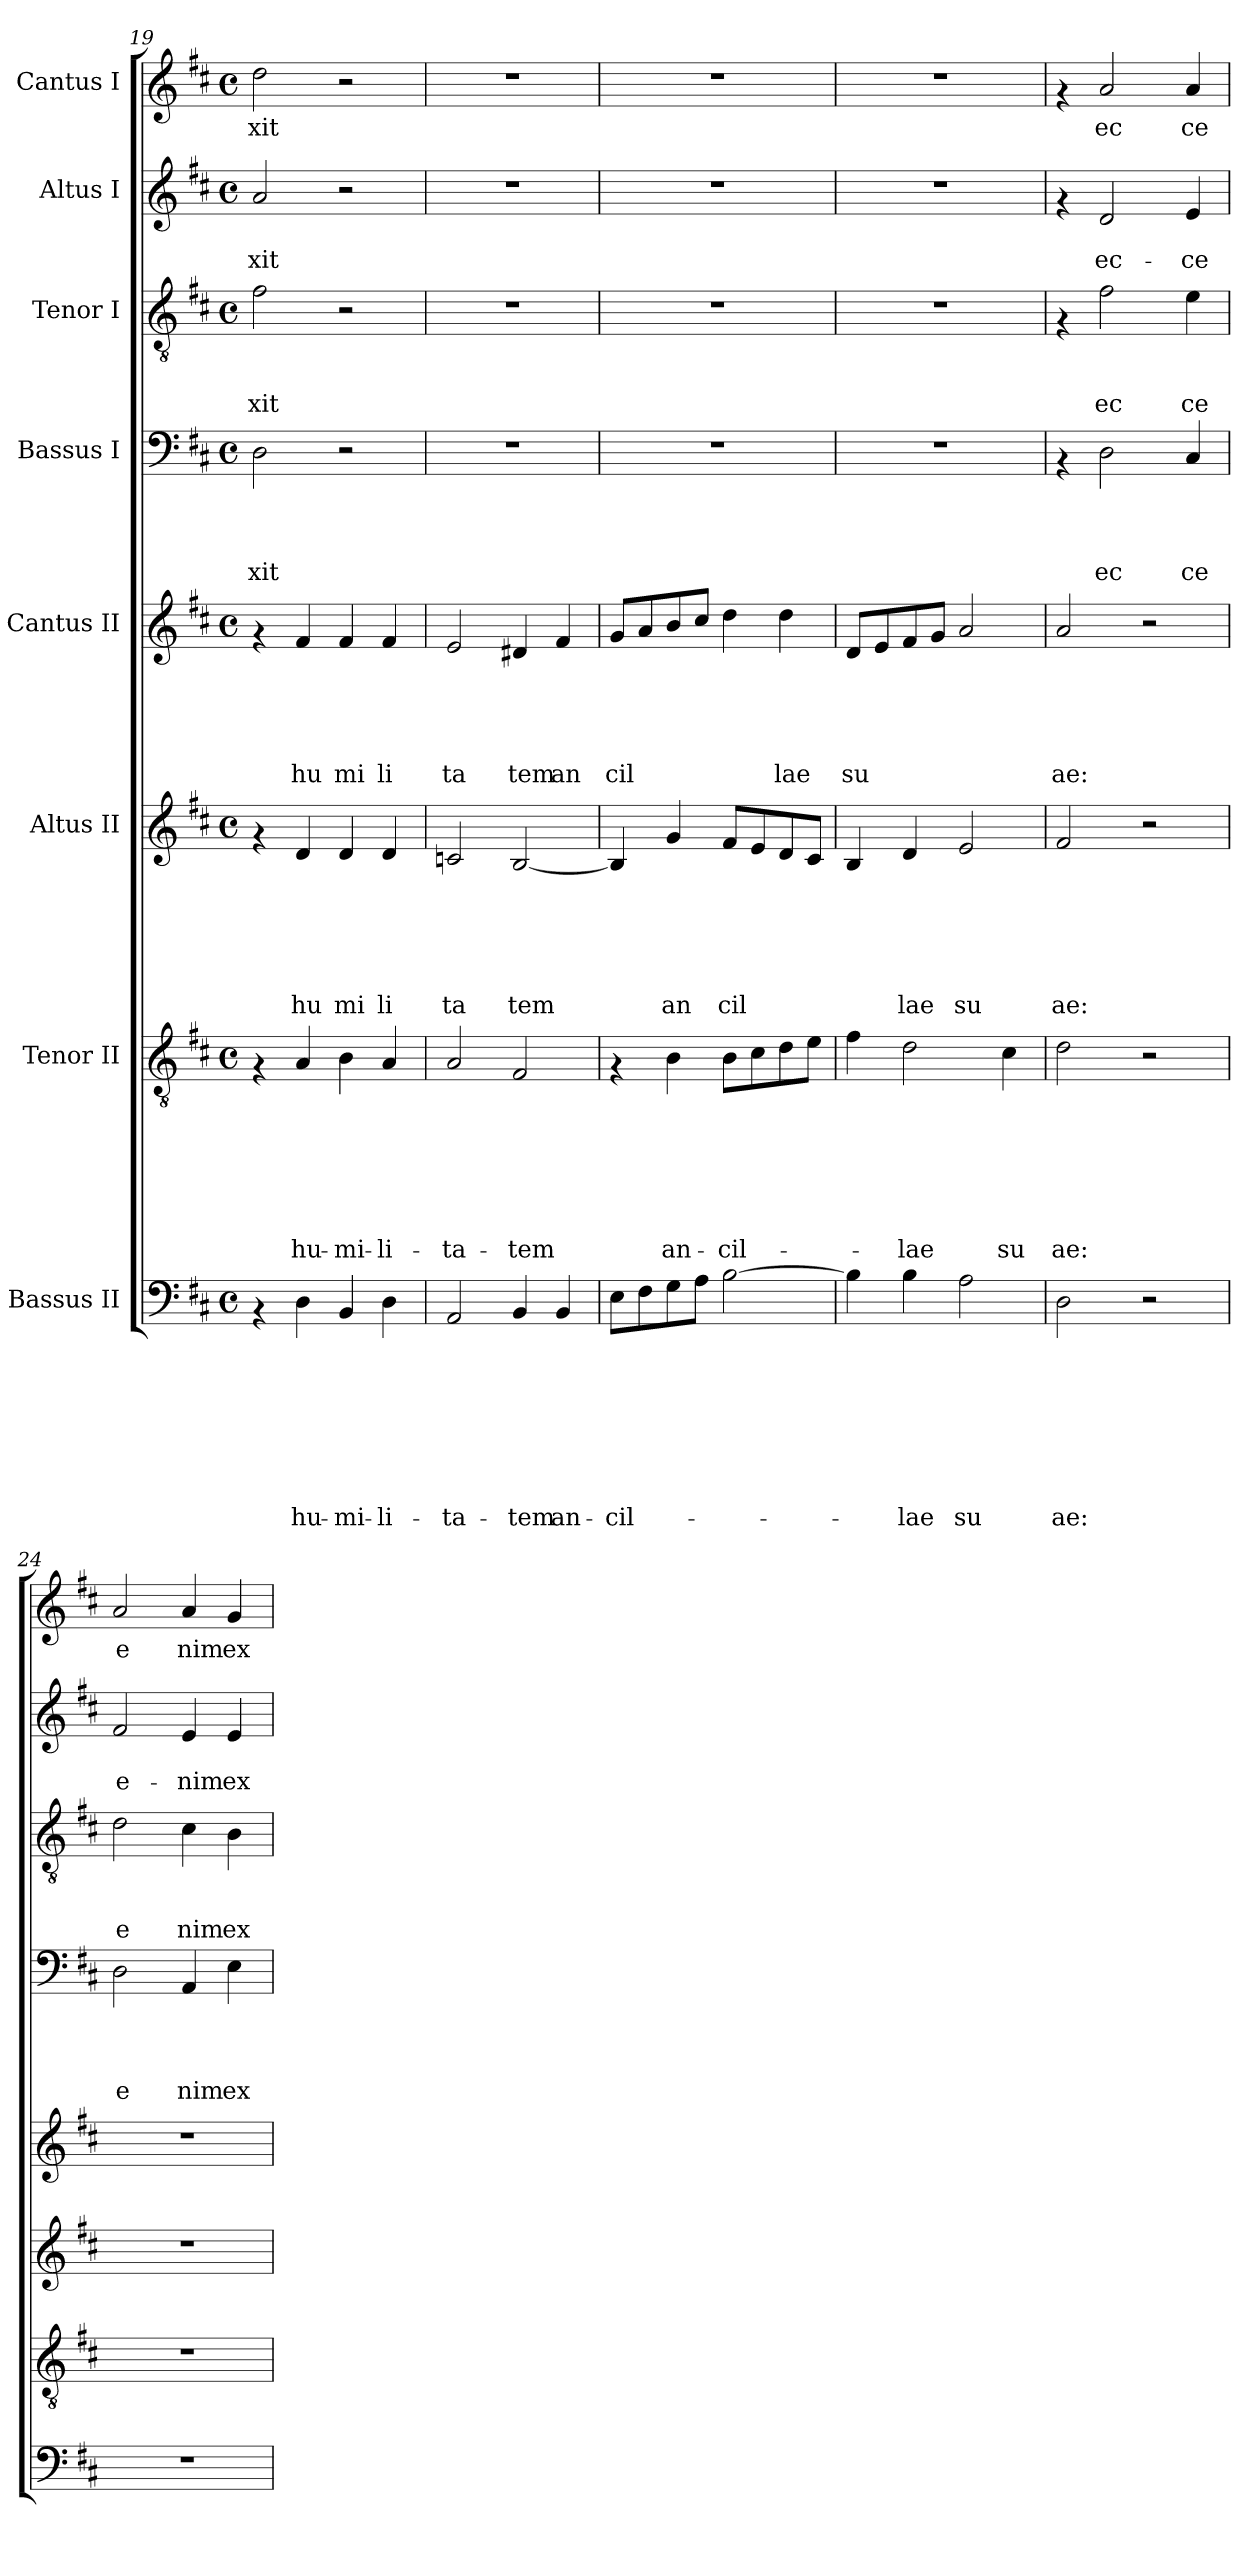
**kern	**text	**text	**text	**text	**text	**text	**text	**text	**kern	**text	**text	**text	**text	**text	**text	**text	**kern	**text	**text	**text	**text	**text	**text	**kern	**text	**text	**text	**text	**text	**kern	**text	**text	**text	**text	**kern	**text	**text	**text	**kern	**text	**text	**kern	**text
*part8	*part8	*part8	*part8	*part8	*part8	*part8	*part8	*part8	*part7	*part7	*part7	*part7	*part7	*part7	*part7	*part7	*part6	*part6	*part6	*part6	*part6	*part6	*part6	*part5	*part5	*part5	*part5	*part5	*part5	*part4	*part4	*part4	*part4	*part4	*part3	*part3	*part3	*part3	*part2	*part2	*part2	*part1	*part1
*staff8	*staff8	*staff8	*staff8	*staff8	*staff8	*staff8	*staff8	*staff8	*staff7	*staff7	*staff7	*staff7	*staff7	*staff7	*staff7	*staff7	*staff6	*staff6	*staff6	*staff6	*staff6	*staff6	*staff6	*staff5	*staff5	*staff5	*staff5	*staff5	*staff5	*staff4	*staff4	*staff4	*staff4	*staff4	*staff3	*staff3	*staff3	*staff3	*staff2	*staff2	*staff2	*staff1	*staff1
*I"Bassus II	*	*	*	*	*	*	*	*	*I"Tenor II	*	*	*	*	*	*	*	*I"Altus II	*	*	*	*	*	*	*I"Cantus II	*	*	*	*	*	*I"Bassus I	*	*	*	*	*I"Tenor I	*	*	*	*I"Altus I	*	*	*I"Cantus I	*
*clefF4	*	*	*	*	*	*	*	*	*clefGv2	*	*	*	*	*	*	*	*clefG2	*	*	*	*	*	*	*clefG2	*	*	*	*	*	*clefF4	*	*	*	*	*clefGv2	*	*	*	*clefG2	*	*	*clefG2	*
*k[f#c#]	*	*	*	*	*	*	*	*	*k[f#c#]	*	*	*	*	*	*	*	*k[f#c#]	*	*	*	*	*	*	*k[f#c#]	*	*	*	*	*	*k[f#c#]	*	*	*	*	*k[f#c#]	*	*	*	*k[f#c#]	*	*	*k[f#c#]	*
*D:	*	*	*	*	*	*	*	*	*D:	*	*	*	*	*	*	*	*D:	*	*	*	*	*	*	*D:	*	*	*	*	*	*D:	*	*	*	*	*D:	*	*	*	*D:	*	*	*D:	*
*M4/4	*	*	*	*	*	*	*	*	*M4/4	*	*	*	*	*	*	*	*M4/4	*	*	*	*	*	*	*M4/4	*	*	*	*	*	*M4/4	*	*	*	*	*M4/4	*	*	*	*M4/4	*	*	*M4/4	*
*met(c)	*	*	*	*	*	*	*	*	*met(c)	*	*	*	*	*	*	*	*met(c)	*	*	*	*	*	*	*met(c)	*	*	*	*	*	*met(c)	*	*	*	*	*met(c)	*	*	*	*met(c)	*	*	*met(c)	*
=19	=19	=19	=19	=19	=19	=19	=19	=19	=19	=19	=19	=19	=19	=19	=19	=19	=19	=19	=19	=19	=19	=19	=19	=19	=19	=19	=19	=19	=19	=19	=19	=19	=19	=19	=19	=19	=19	=19	=19	=19	=19	=19	=19
!	!	!	!	!	!	!	!	!	!	!	!	!	!	!	!	!	!	!	!	!	!	!	!	!	!	!	!	!	!	!	!	!	!	!LO:LY:b	!	!	!	!LO:LY:b	!	!	!LO:LY:b	!	!LO:LY:b
4rAA	.	.	.	.	.	.	.	.	4rF	.	.	.	.	.	.	.	4rf	.	.	.	.	.	.	4rf	.	.	.	.	.	2D\	.	.	.	xit	2f#\	.	.	xit	2a/	.	xit	2dd\	xit
!	!	!	!	!	!	!	!	!LO:LY:b	!	!	!	!	!	!	!	!LO:LY:b	!	!	!	!	!	!	!LO:LY:b	!	!	!	!	!	!LO:LY:b	!	!	!	!	!	!	!	!	!	!	!	!	!	!
4D\	.	.	.	.	.	.	.	hu-	4A/	.	.	.	.	.	.	hu-	4d/	.	.	.	.	.	hu	4f#/	.	.	.	.	hu	.	.	.	.	.	.	.	.	.	.	.	.	.	.
!	!	!	!	!	!	!	!	!LO:LY:b	!	!	!	!	!	!	!	!LO:LY:b	!	!	!	!	!	!	!LO:LY:b	!	!	!	!	!	!LO:LY:b	!	!	!	!	!	!	!	!	!	!	!	!	!	!
4BB/	.	.	.	.	.	.	.	-mi-	4B\	.	.	.	.	.	.	-mi-	4d/	.	.	.	.	.	mi	4f#/	.	.	.	.	mi	2r	.	.	.	.	2r	.	.	.	2r	.	.	2r	.
!	!	!	!	!	!	!	!	!LO:LY:b	!	!	!	!	!	!	!	!LO:LY:b	!	!	!	!	!	!	!LO:LY:b	!	!	!	!	!	!LO:LY:b	!	!	!	!	!	!	!	!	!	!	!	!	!	!
4D\	.	.	.	.	.	.	.	-li-	4A/	.	.	.	.	.	.	-li-	4d/	.	.	.	.	.	li	4f#/	.	.	.	.	li	.	.	.	.	.	.	.	.	.	.	.	.	.	.
=20	=20	=20	=20	=20	=20	=20	=20	=20	=20	=20	=20	=20	=20	=20	=20	=20	=20	=20	=20	=20	=20	=20	=20	=20	=20	=20	=20	=20	=20	=20	=20	=20	=20	=20	=20	=20	=20	=20	=20	=20	=20	=20	=20
!	!	!	!	!	!	!	!	!LO:LY:b	!	!	!	!	!	!	!	!LO:LY:b	!	!	!	!	!	!	!LO:LY:b	!	!	!	!	!	!LO:LY:b	!	!	!	!	!	!	!	!	!	!	!	!	!	!
2AA/	.	.	.	.	.	.	.	-ta-	2A/	.	.	.	.	.	.	-ta-	2cn/	.	.	.	.	.	ta	2e/	.	.	.	.	ta	1r	.	.	.	.	1r	.	.	.	1r	.	.	1r	.
!	!	!	!	!	!	!	!	!LO:LY:b	!	!	!	!	!	!	!	!LO:LY:b	!	!	!	!	!	!	!LO:LY:b	!	!	!	!	!	!LO:LY:b	!	!	!	!	!	!	!	!	!	!	!	!	!	!
4BB/	.	.	.	.	.	.	.	-tem	2F#/	.	.	.	.	.	.	-tem	[<2B/	.	.	.	.	.	tem	4d#X/	.	.	.	.	tem	.	.	.	.	.	.	.	.	.	.	.	.	.	.
!	!	!	!	!	!	!	!	!LO:LY:b	!	!	!	!	!	!	!	!	!	!	!	!	!	!	!	!	!	!	!	!	!LO:LY:b	!	!	!	!	!	!	!	!	!	!	!	!	!	!
4BB/	.	.	.	.	.	.	.	an-	.	.	.	.	.	.	.	.	.	.	.	.	.	.	.	4f#/	.	.	.	.	an	.	.	.	.	.	.	.	.	.	.	.	.	.	.
=21	=21	=21	=21	=21	=21	=21	=21	=21	=21	=21	=21	=21	=21	=21	=21	=21	=21	=21	=21	=21	=21	=21	=21	=21	=21	=21	=21	=21	=21	=21	=21	=21	=21	=21	=21	=21	=21	=21	=21	=21	=21	=21	=21
!	!	!	!	!	!	!	!	!LO:LY:b	!	!	!	!	!	!	!	!	!	!	!	!	!	!	!	!	!	!	!	!	!LO:LY:b	!	!	!	!	!	!	!	!	!	!	!	!	!	!
8E\L	.	.	.	.	.	.	.	-cil-	4rF	.	.	.	.	.	.	.	4B/]	.	.	.	.	.	.	8g/L	.	.	.	.	cil	1r	.	.	.	.	1r	.	.	.	1r	.	.	1r	.
8F#\	.	.	.	.	.	.	.	.	.	.	.	.	.	.	.	.	.	.	.	.	.	.	.	8a/	.	.	.	.	.	.	.	.	.	.	.	.	.	.	.	.	.	.	.
!	!	!	!	!	!	!	!	!	!	!	!	!	!	!	!	!LO:LY:b	!	!	!	!	!	!	!LO:LY:b	!	!	!	!	!	!	!	!	!	!	!	!	!	!	!	!	!	!	!	!
8G\	.	.	.	.	.	.	.	.	4B\	.	.	.	.	.	.	an-	4g/	.	.	.	.	.	an	8b/	.	.	.	.	.	.	.	.	.	.	.	.	.	.	.	.	.	.	.
8A\J	.	.	.	.	.	.	.	.	.	.	.	.	.	.	.	.	.	.	.	.	.	.	.	8cc#/J	.	.	.	.	.	.	.	.	.	.	.	.	.	.	.	.	.	.	.
!	!	!	!	!	!	!	!	!	!	!	!	!	!	!	!	!LO:LY:b	!	!	!	!	!	!	!LO:LY:b	!	!	!	!	!	!	!	!	!	!	!	!	!	!	!	!	!	!	!	!
[<2B\	.	.	.	.	.	.	.	.	8B\L	.	.	.	.	.	.	-cil-	8f#/L	.	.	.	.	.	cil	4dd\	.	.	.	.	.	.	.	.	.	.	.	.	.	.	.	.	.	.	.
.	.	.	.	.	.	.	.	.	8c#\	.	.	.	.	.	.	.	8e/	.	.	.	.	.	.	.	.	.	.	.	.	.	.	.	.	.	.	.	.	.	.	.	.	.	.
!	!	!	!	!	!	!	!	!	!	!	!	!	!	!	!	!	!	!	!	!	!	!	!	!	!	!	!	!	!LO:LY:b	!	!	!	!	!	!	!	!	!	!	!	!	!	!
.	.	.	.	.	.	.	.	.	8d\	.	.	.	.	.	.	.	8d/	.	.	.	.	.	.	4dd\	.	.	.	.	lae	.	.	.	.	.	.	.	.	.	.	.	.	.	.
.	.	.	.	.	.	.	.	.	8e\J	.	.	.	.	.	.	.	8c#/J	.	.	.	.	.	.	.	.	.	.	.	.	.	.	.	.	.	.	.	.	.	.	.	.	.	.
!!LO:PB:g=z
=22	=22	=22	=22	=22	=22	=22	=22	=22	=22	=22	=22	=22	=22	=22	=22	=22	=22	=22	=22	=22	=22	=22	=22	=22	=22	=22	=22	=22	=22	=22	=22	=22	=22	=22	=22	=22	=22	=22	=22	=22	=22	=22	=22
!	!	!	!	!	!	!	!	!	!	!	!	!	!	!	!	!	!	!	!	!	!	!	!	!	!	!	!	!	!LO:LY:b	!	!	!	!	!	!	!	!	!	!	!	!	!	!
4B\]	.	.	.	.	.	.	.	.	4f#\	.	.	.	.	.	.	.	4B/	.	.	.	.	.	.	8d/L	.	.	.	.	su	1r	.	.	.	.	1r	.	.	.	1r	.	.	1r	.
.	.	.	.	.	.	.	.	.	.	.	.	.	.	.	.	.	.	.	.	.	.	.	.	8e/	.	.	.	.	.	.	.	.	.	.	.	.	.	.	.	.	.	.	.
!	!	!	!	!	!	!	!	!LO:LY:b	!	!	!	!	!	!	!	!LO:LY:b	!	!	!	!	!	!	!LO:LY:b	!	!	!	!	!	!	!	!	!	!	!	!	!	!	!	!	!	!	!	!
4B\	.	.	.	.	.	.	.	-lae	2d\	.	.	.	.	.	.	-lae	4d/	.	.	.	.	.	lae	8f#/	.	.	.	.	.	.	.	.	.	.	.	.	.	.	.	.	.	.	.
.	.	.	.	.	.	.	.	.	.	.	.	.	.	.	.	.	.	.	.	.	.	.	.	8g/J	.	.	.	.	.	.	.	.	.	.	.	.	.	.	.	.	.	.	.
!	!	!	!	!	!	!	!	!LO:LY:b	!	!	!	!	!	!	!	!	!	!	!	!	!	!	!LO:LY:b	!	!	!	!	!	!	!	!	!	!	!	!	!	!	!	!	!	!	!	!
2A\	.	.	.	.	.	.	.	su	.	.	.	.	.	.	.	.	2e/	.	.	.	.	.	su	2a/	.	.	.	.	.	.	.	.	.	.	.	.	.	.	.	.	.	.	.
!	!	!	!	!	!	!	!	!	!	!	!	!	!	!	!	!LO:LY:b	!	!	!	!	!	!	!	!	!	!	!	!	!	!	!	!	!	!	!	!	!	!	!	!	!	!	!
.	.	.	.	.	.	.	.	.	4c#\	.	.	.	.	.	.	su	.	.	.	.	.	.	.	.	.	.	.	.	.	.	.	.	.	.	.	.	.	.	.	.	.	.	.
=23	=23	=23	=23	=23	=23	=23	=23	=23	=23	=23	=23	=23	=23	=23	=23	=23	=23	=23	=23	=23	=23	=23	=23	=23	=23	=23	=23	=23	=23	=23	=23	=23	=23	=23	=23	=23	=23	=23	=23	=23	=23	=23	=23
!	!	!	!	!	!	!	!	!LO:LY:b	!	!	!	!	!	!	!	!LO:LY:b	!	!	!	!	!	!	!LO:LY:b	!	!	!	!	!	!LO:LY:b	!	!	!	!	!	!	!	!	!	!	!	!	!	!
2D\	.	.	.	.	.	.	.	ae:	2d\	.	.	.	.	.	.	ae:	2f#/	.	.	.	.	.	ae:	2a/	.	.	.	.	ae:	4rAA	.	.	.	.	4rF	.	.	.	4rf	.	.	4rf	.
!	!	!	!	!	!	!	!	!	!	!	!	!	!	!	!	!	!	!	!	!	!	!	!	!	!	!	!	!	!	!	!	!	!	!LO:LY:b	!	!	!	!LO:LY:b	!	!	!LO:LY:b	!	!LO:LY:b
.	.	.	.	.	.	.	.	.	.	.	.	.	.	.	.	.	.	.	.	.	.	.	.	.	.	.	.	.	.	2D\	.	.	.	ec	2f#\	.	.	ec	2d/	.	ec-	2a/	ec
2r	.	.	.	.	.	.	.	.	2r	.	.	.	.	.	.	.	2r	.	.	.	.	.	.	2r	.	.	.	.	.	.	.	.	.	.	.	.	.	.	.	.	.	.	.
!	!	!	!	!	!	!	!	!	!	!	!	!	!	!	!	!	!	!	!	!	!	!	!	!	!	!	!	!	!	!	!	!	!	!LO:LY:b	!	!	!	!LO:LY:b	!	!	!LO:LY:b	!	!LO:LY:b
.	.	.	.	.	.	.	.	.	.	.	.	.	.	.	.	.	.	.	.	.	.	.	.	.	.	.	.	.	.	4C#/	.	.	.	ce	4e\	.	.	ce	4e/	.	-ce	4a/	ce
=24	=24	=24	=24	=24	=24	=24	=24	=24	=24	=24	=24	=24	=24	=24	=24	=24	=24	=24	=24	=24	=24	=24	=24	=24	=24	=24	=24	=24	=24	=24	=24	=24	=24	=24	=24	=24	=24	=24	=24	=24	=24	=24	=24
!	!	!	!	!	!	!	!	!	!	!	!	!	!	!	!	!	!	!	!	!	!	!	!	!	!	!	!	!	!	!	!	!	!	!LO:LY:b	!	!	!	!LO:LY:b	!	!	!LO:LY:b	!	!LO:LY:b
1r	.	.	.	.	.	.	.	.	1r	.	.	.	.	.	.	.	1r	.	.	.	.	.	.	1r	.	.	.	.	.	2D\	.	.	.	e	2d\	.	.	e	2f#/	.	e-	2a/	e
!	!	!	!	!	!	!	!	!	!	!	!	!	!	!	!	!	!	!	!	!	!	!	!	!	!	!	!	!	!	!	!	!	!	!LO:LY:b	!	!	!	!LO:LY:b	!	!	!LO:LY:b	!	!LO:LY:b
.	.	.	.	.	.	.	.	.	.	.	.	.	.	.	.	.	.	.	.	.	.	.	.	.	.	.	.	.	.	4AA/	.	.	.	nim	4c#\	.	.	nim	4e/	.	-nim	4a/	nim
!	!	!	!	!	!	!	!	!	!	!	!	!	!	!	!	!	!	!	!	!	!	!	!	!	!	!	!	!	!	!	!	!	!	!LO:LY:b	!	!	!	!LO:LY:b	!	!	!LO:LY:b	!	!LO:LY:b
.	.	.	.	.	.	.	.	.	.	.	.	.	.	.	.	.	.	.	.	.	.	.	.	.	.	.	.	.	.	4E\	.	.	.	ex	4B\	.	.	ex	4e/	.	ex	4g/	ex
=	=	=	=	=	=	=	=	=	=	=	=	=	=	=	=	=	=	=	=	=	=	=	=	=	=	=	=	=	=	=	=	=	=	=	=	=	=	=	=	=	=	=	=
*-	*-	*-	*-	*-	*-	*-	*-	*-	*-	*-	*-	*-	*-	*-	*-	*-	*-	*-	*-	*-	*-	*-	*-	*-	*-	*-	*-	*-	*-	*-	*-	*-	*-	*-	*-	*-	*-	*-	*-	*-	*-	*-	*-
